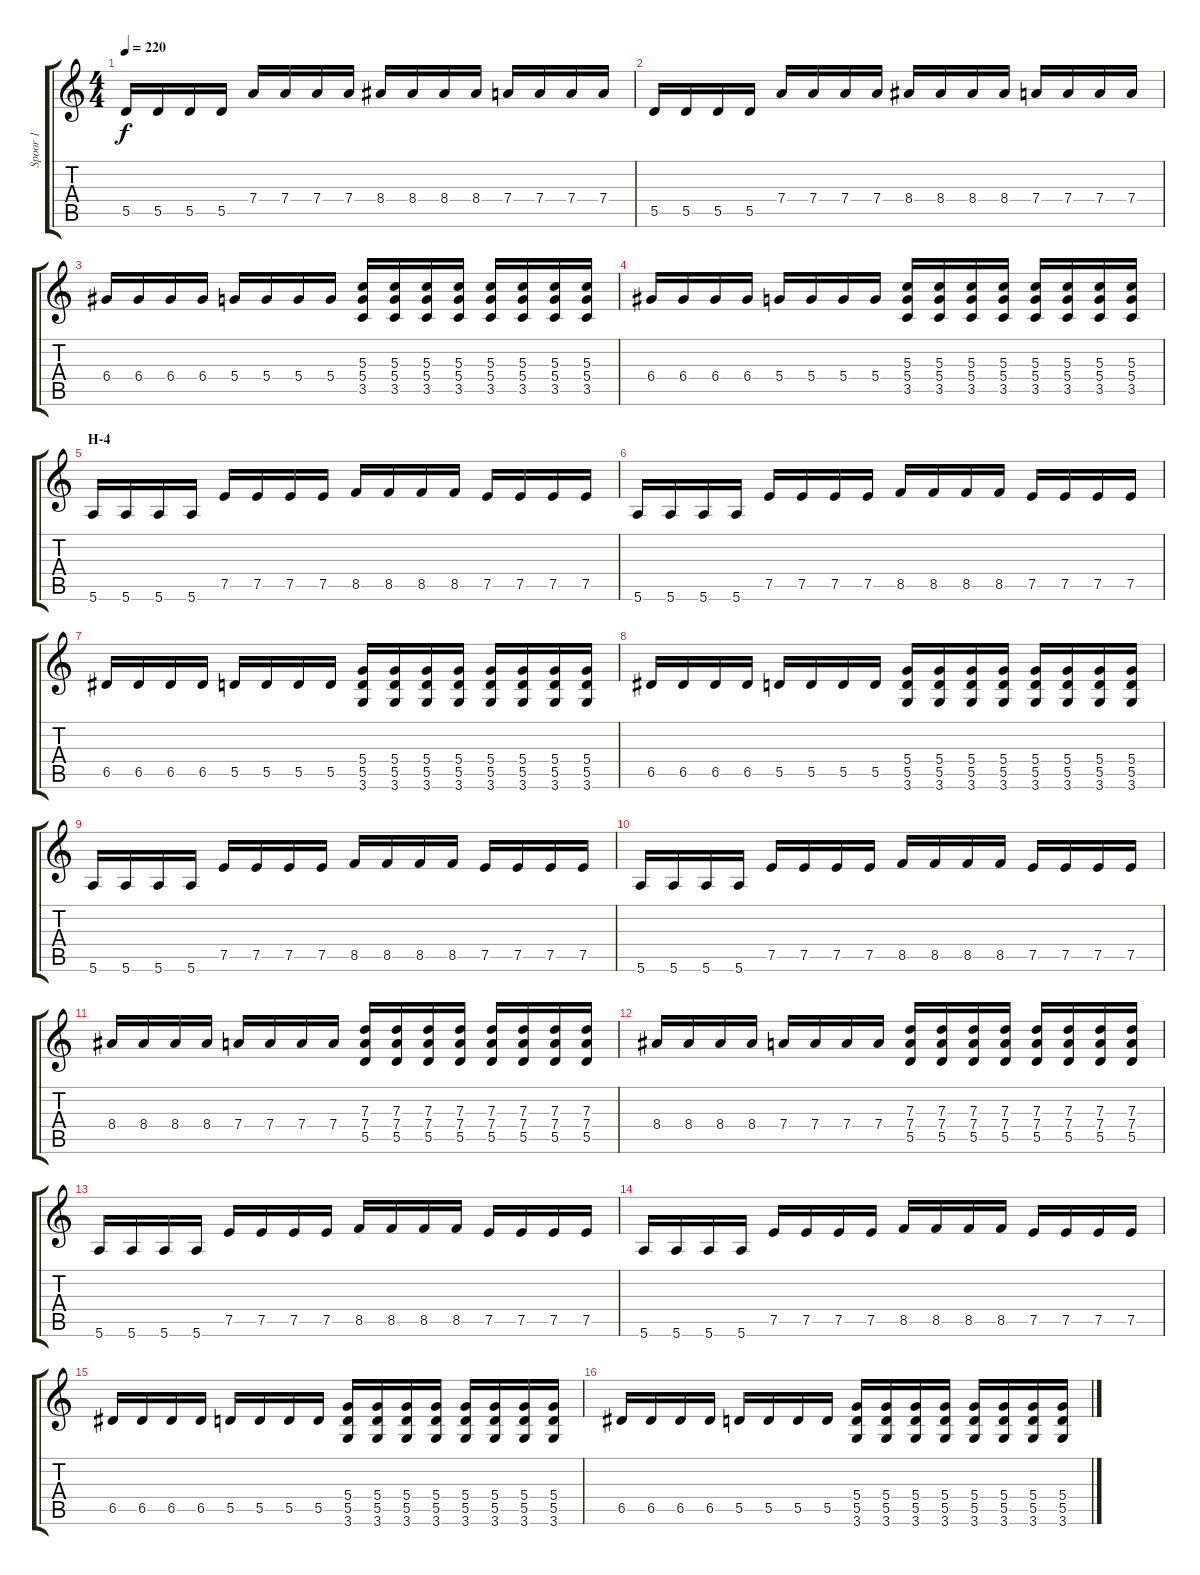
\track ("Spoor 1" "Spoor 1") {instrument electricguitarclean}
\staff {score tabs}
\tuning (E4 B3 G3 D3 A2 E2) {hide}
\ts (4 4)
\tempo 220
\clef g2
\ks c
5.5.16{dy f} 5.5.16 5.5.16 5.5.16 7.4.16 7.4.16 7.4.16 7.4.16 8.4.16 8.4.16 8.4.16 8.4.16 7.4.16 7.4.16 7.4.16 7.4.16 |
5.5.16 5.5.16 5.5.16 5.5.16 7.4.16 7.4.16 7.4.16 7.4.16 8.4.16 8.4.16 8.4.16 8.4.16 7.4.16 7.4.16 7.4.16 7.4.16 |
6.4.16 6.4.16 6.4.16 6.4.16 5.4.16 5.4.16 5.4.16 5.4.16 (5.3 5.4 3.5).16 (5.3 5.4 3.5).16 (5.3 5.4 3.5).16 (5.3 5.4 3.5).16 (5.3 5.4 3.5).16 (5.3 5.4 3.5).16 (5.3 5.4 3.5).16 (5.3 5.4 3.5).16 |
6.4.16 6.4.16 6.4.16 6.4.16 5.4.16 5.4.16 5.4.16 5.4.16 (5.3 5.4 3.5).16 (5.3 5.4 3.5).16 (5.3 5.4 3.5).16 (5.3 5.4 3.5).16 (5.3 5.4 3.5).16 (5.3 5.4 3.5).16 (5.3 5.4 3.5).16 (5.3 5.4 3.5).16 |
\section ("" "H-4")
5.6.16 5.6.16 5.6.16 5.6.16 7.5.16 7.5.16 7.5.16 7.5.16 8.5.16 8.5.16 8.5.16 8.5.16 7.5.16 7.5.16 7.5.16 7.5.16 |
5.6.16 5.6.16 5.6.16 5.6.16 7.5.16 7.5.16 7.5.16 7.5.16 8.5.16 8.5.16 8.5.16 8.5.16 7.5.16 7.5.16 7.5.16 7.5.16 |
6.5.16 6.5.16 6.5.16 6.5.16 5.5.16 5.5.16 5.5.16 5.5.16 (5.4 5.5 3.6).16 (5.4 5.5 3.6).16 (5.4 5.5 3.6).16 (5.4 5.5 3.6).16 (5.4 5.5 3.6).16 (5.4 5.5 3.6).16 (5.4 5.5 3.6).16 (5.4 5.5 3.6).16 |
6.5.16 6.5.16 6.5.16 6.5.16 5.5.16 5.5.16 5.5.16 5.5.16 (5.4 5.5 3.6).16 (5.4 5.5 3.6).16 (5.4 5.5 3.6).16 (5.4 5.5 3.6).16 (5.4 5.5 3.6).16 (5.4 5.5 3.6).16 (5.4 5.5 3.6).16 (5.4 5.5 3.6).16 |
5.6.16 5.6.16 5.6.16 5.6.16 7.5.16 7.5.16 7.5.16 7.5.16 8.5.16 8.5.16 8.5.16 8.5.16 7.5.16 7.5.16 7.5.16 7.5.16 |
5.6.16 5.6.16 5.6.16 5.6.16 7.5.16 7.5.16 7.5.16 7.5.16 8.5.16 8.5.16 8.5.16 8.5.16 7.5.16 7.5.16 7.5.16 7.5.16 |
8.4.16 8.4.16 8.4.16 8.4.16 7.4.16 7.4.16 7.4.16 7.4.16 (7.3 7.4 5.5).16 (7.3 7.4 5.5).16 (7.3 7.4 5.5).16 (7.3 7.4 5.5).16 (7.3 7.4 5.5).16 (7.3 7.4 5.5).16 (7.3 7.4 5.5).16 (7.3 7.4 5.5).16 |
8.4.16 8.4.16 8.4.16 8.4.16 7.4.16 7.4.16 7.4.16 7.4.16 (7.3 7.4 5.5).16 (7.3 7.4 5.5).16 (7.3 7.4 5.5).16 (7.3 7.4 5.5).16 (7.3 7.4 5.5).16 (7.3 7.4 5.5).16 (7.3 7.4 5.5).16 (7.3 7.4 5.5).16 |
5.6.16 5.6.16 5.6.16 5.6.16 7.5.16 7.5.16 7.5.16 7.5.16 8.5.16 8.5.16 8.5.16 8.5.16 7.5.16 7.5.16 7.5.16 7.5.16 |
5.6.16 5.6.16 5.6.16 5.6.16 7.5.16 7.5.16 7.5.16 7.5.16 8.5.16 8.5.16 8.5.16 8.5.16 7.5.16 7.5.16 7.5.16 7.5.16 |
6.5.16 6.5.16 6.5.16 6.5.16 5.5.16 5.5.16 5.5.16 5.5.16 (5.4 5.5 3.6).16 (5.4 5.5 3.6).16 (5.4 5.5 3.6).16 (5.4 5.5 3.6).16 (5.4 5.5 3.6).16 (5.4 5.5 3.6).16 (5.4 5.5 3.6).16 (5.4 5.5 3.6).16 |
6.5.16 6.5.16 6.5.16 6.5.16 5.5.16 5.5.16 5.5.16 5.5.16 (5.4 5.5 3.6).16 (5.4 5.5 3.6).16 (5.4 5.5 3.6).16 (5.4 5.5 3.6).16 (5.4 5.5 3.6).16 (5.4 5.5 3.6).16 (5.4 5.5 3.6).16 (5.4 5.5 3.6).16
